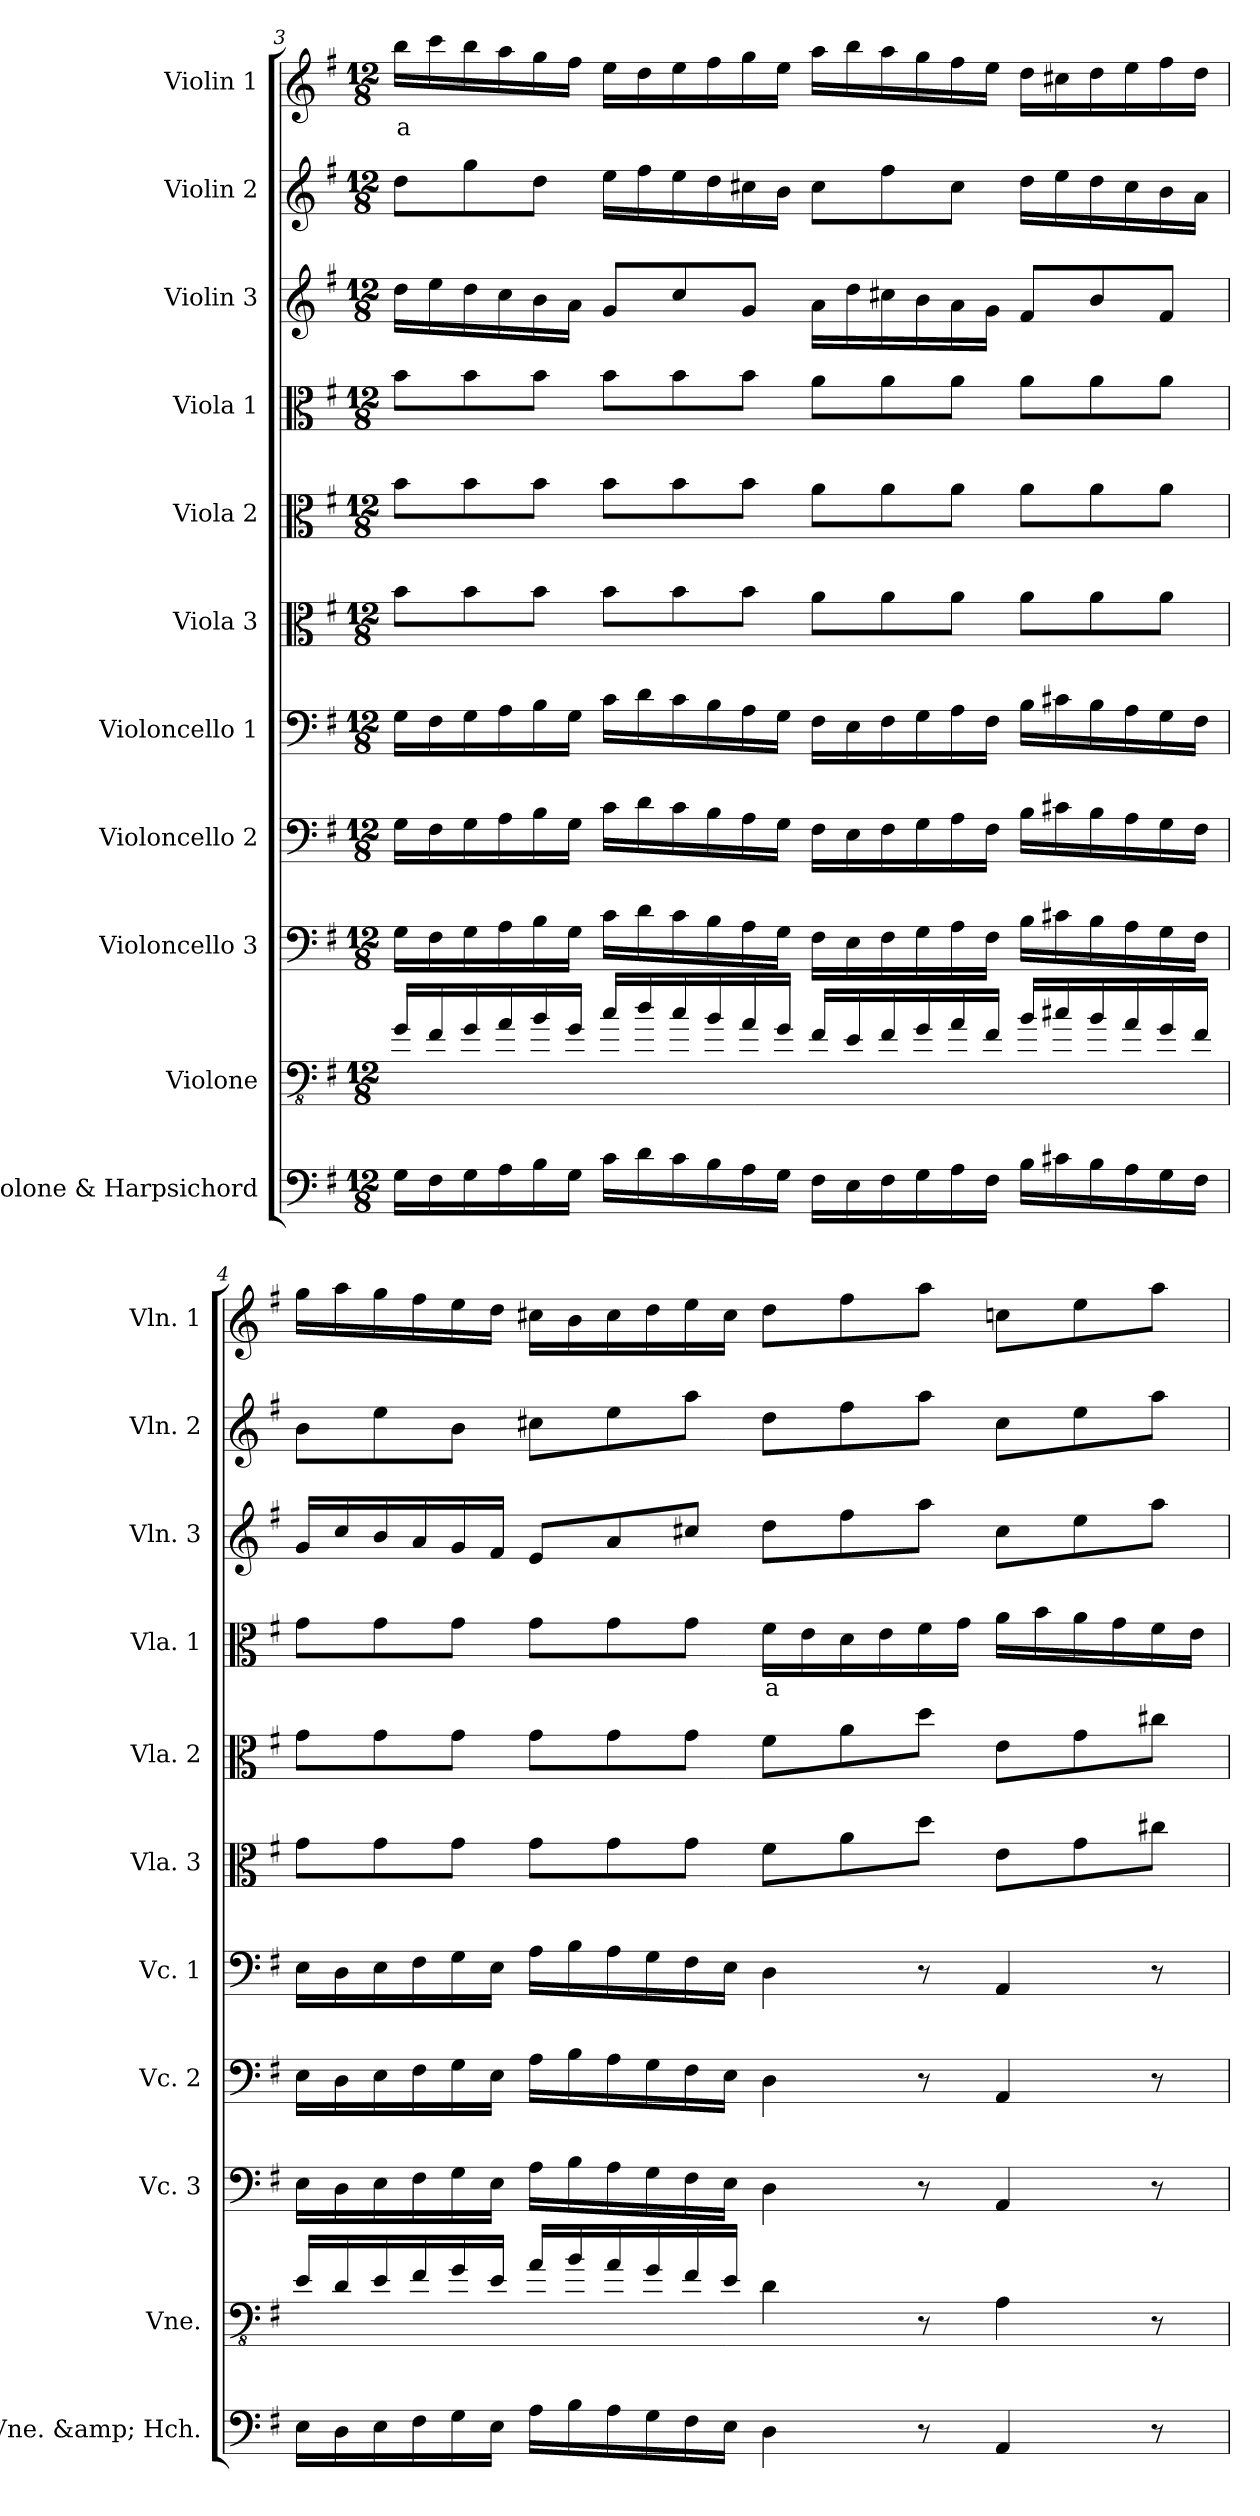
**kern	**kern	**kern	**kern	**kern	**kern	**kern	**kern	**text	**kern	**kern	**kern	**text
*part11	*part10	*part9	*part8	*part7	*part6	*part5	*part4	*part4	*part3	*part2	*part1	*part1
*staff11	*staff10	*staff9	*staff8	*staff7	*staff6	*staff5	*staff4	*staff4	*staff3	*staff2	*staff1	*staff1
*I"Violone &amp; Harpsichord	*I"Violone	*I"Violoncello 3	*I"Violoncello 2	*I"Violoncello 1	*I"Viola 3	*I"Viola 2	*I"Viola 1	*	*I"Violin 3	*I"Violin 2	*I"Violin 1	*
*I'Vne. &amp; Hch.	*I'Vne.	*I'Vc. 3	*I'Vc. 2	*I'Vc. 1	*I'Vla. 3	*I'Vla. 2	*I'Vla. 1	*	*I'Vln. 3	*I'Vln. 2	*I'Vln. 1	*
*clefF4	*clefFv4	*clefF4	*clefF4	*clefF4	*clefC3	*clefC3	*clefC3	*	*clefG2	*clefG2	*clefG2	*
*	*ITrd7c12	*	*	*	*	*	*	*	*	*	*	*
*k[f#]	*k[f#]	*k[f#]	*k[f#]	*k[f#]	*k[f#]	*k[f#]	*k[f#]	*	*k[f#]	*k[f#]	*k[f#]	*
*M12/8	*M12/8	*M12/8	*M12/8	*M12/8	*M12/8	*M12/8	*M12/8	*	*M12/8	*M12/8	*M12/8	*
=3	=3	=3	=3	=3	=3	=3	=3	=3	=3	=3	=3	=3
!	!	!	!	!	!	!	!	!	!	!	!	!LO:LY:color=#FF0000
16G\LL	16GG/LL	16G\LL	16G\LL	16G\LL	8b\L	8b\L	8b\L	.	16dd\LL	8dd\L	16bb\LL	a
16F#\	16FF#/	16F#\	16F#\	16F#\	.	.	.	.	16ee\	.	16ccc\	.
16G\	16GG/	16G\	16G\	16G\	8b\	8b\	8b\	.	16dd\	8gg\	16bb\	.
16A\	16AA/	16A\	16A\	16A\	.	.	.	.	16cc\	.	16aa\	.
16B\	16BB/	16B\	16B\	16B\	8b\J	8b\J	8b\J	.	16b\	8dd\J	16gg\	.
16G\JJ	16GG/JJ	16G\JJ	16G\JJ	16G\JJ	.	.	.	.	16a\JJ	.	16ff#\JJ	.
16c\LL	16C/LL	16c\LL	16c\LL	16c\LL	8b\L	8b\L	8b\L	.	8g/L	16ee\LL	16ee\LL	.
16d\	16D/	16d\	16d\	16d\	.	.	.	.	.	16ff#\	16dd\	.
16c\	16C/	16c\	16c\	16c\	8b\	8b\	8b\	.	8cc/	16ee\	16ee\	.
16B\	16BB/	16B\	16B\	16B\	.	.	.	.	.	16dd\	16ff#\	.
16A\	16AA/	16A\	16A\	16A\	8b\J	8b\J	8b\J	.	8g/J	16cc#X\	16gg\	.
16G\JJ	16GG/JJ	16G\JJ	16G\JJ	16G\JJ	.	.	.	.	.	16b\JJ	16ee\JJ	.
16F#\LL	16FF#/LL	16F#\LL	16F#\LL	16F#\LL	8a\L	8a\L	8a\L	.	16a\LL	8cc#\L	16aa\LL	.
16E\	16EE/	16E\	16E\	16E\	.	.	.	.	16dd\	.	16bb\	.
16F#\	16FF#/	16F#\	16F#\	16F#\	8a\	8a\	8a\	.	16cc#X\	8ff#\	16aa\	.
16G\	16GG/	16G\	16G\	16G\	.	.	.	.	16b\	.	16gg\	.
16A\	16AA/	16A\	16A\	16A\	8a\J	8a\J	8a\J	.	16a\	8cc#\J	16ff#\	.
16F#\JJ	16FF#/JJ	16F#\JJ	16F#\JJ	16F#\JJ	.	.	.	.	16g\JJ	.	16ee\JJ	.
16B\LL	16BB/LL	16B\LL	16B\LL	16B\LL	8a\L	8a\L	8a\L	.	8f#/L	16dd\LL	16dd\LL	.
16c#X\	16C#X/	16c#X\	16c#X\	16c#X\	.	.	.	.	.	16ee\	16cc#X\	.
16B\	16BB/	16B\	16B\	16B\	8a\	8a\	8a\	.	8b/	16dd\	16dd\	.
16A\	16AA/	16A\	16A\	16A\	.	.	.	.	.	16cc#\	16ee\	.
16G\	16GG/	16G\	16G\	16G\	8a\J	8a\J	8a\J	.	8f#/J	16b\	16ff#\	.
16F#\JJ	16FF#/JJ	16F#\JJ	16F#\JJ	16F#\JJ	.	.	.	.	.	16a\JJ	16dd\JJ	.
=4	=4	=4	=4	=4	=4	=4	=4	=4	=4	=4	=4	=4
16E\LL	16EE/LL	16E\LL	16E\LL	16E\LL	8g\L	8g\L	8g\L	.	16g/LL	8b\L	16gg\LL	.
16D\	16DD/	16D\	16D\	16D\	.	.	.	.	16cc/	.	16aa\	.
16E\	16EE/	16E\	16E\	16E\	8g\	8g\	8g\	.	16b/	8ee\	16gg\	.
16F#\	16FF#/	16F#\	16F#\	16F#\	.	.	.	.	16a/	.	16ff#\	.
16G\	16GG/	16G\	16G\	16G\	8g\J	8g\J	8g\J	.	16g/	8b\J	16ee\	.
16E\JJ	16EE/JJ	16E\JJ	16E\JJ	16E\JJ	.	.	.	.	16f#/JJ	.	16dd\JJ	.
16A\LL	16AA/LL	16A\LL	16A\LL	16A\LL	8g\L	8g\L	8g\L	.	8e/L	8cc#X\L	16cc#X\LL	.
16B\	16BB/	16B\	16B\	16B\	.	.	.	.	.	.	16b\	.
16A\	16AA/	16A\	16A\	16A\	8g\	8g\	8g\	.	8a/	8ee\	16cc#\	.
16G\	16GG/	16G\	16G\	16G\	.	.	.	.	.	.	16dd\	.
16F#\	16FF#/	16F#\	16F#\	16F#\	8g\J	8g\J	8g\J	.	8cc#X/J	8aa\J	16ee\	.
16E\JJ	16EE/JJ	16E\JJ	16E\JJ	16E\JJ	.	.	.	.	.	.	16cc#\JJ	.
!	!	!	!	!	!	!	!	!LO:LY:color=#FF0000	!	!	!	!
4D\	4DD	4D\	4D\	4D\	8f#\L	8f#\L	16f#\LL	a	8dd\L	8dd\L	8dd\L	.
.	.	.	.	.	.	.	16e\	.	.	.	.	.
.	.	.	.	.	8a\	8a\	16d\	.	8ff#\	8ff#\	8ff#\	.
.	.	.	.	.	.	.	16e\	.	.	.	.	.
8r	8r	8r	8r	8r	8dd\J	8dd\J	16f#\	.	8aa\J	8aa\J	8aa\J	.
.	.	.	.	.	.	.	16g\JJ	.	.	.	.	.
4AA/	4AAA	4AA/	4AA/	4AA/	8e\L	8e\L	16a\LL	.	8cc#\L	8cc#\L	8ccn\L	.
.	.	.	.	.	.	.	16b\	.	.	.	.	.
.	.	.	.	.	8g\	8g\	16a\	.	8ee\	8ee\	8ee\	.
.	.	.	.	.	.	.	16g\	.	.	.	.	.
8r	8r	8r	8r	8r	8cc#X\J	8cc#X\J	16f#\	.	8aa\J	8aa\J	8aa\J	.
.	.	.	.	.	.	.	16e\JJ	.	.	.	.	.
=	=	=	=	=	=	=	=	=	=	=	=	=
*-	*-	*-	*-	*-	*-	*-	*-	*-	*-	*-	*-	*-
